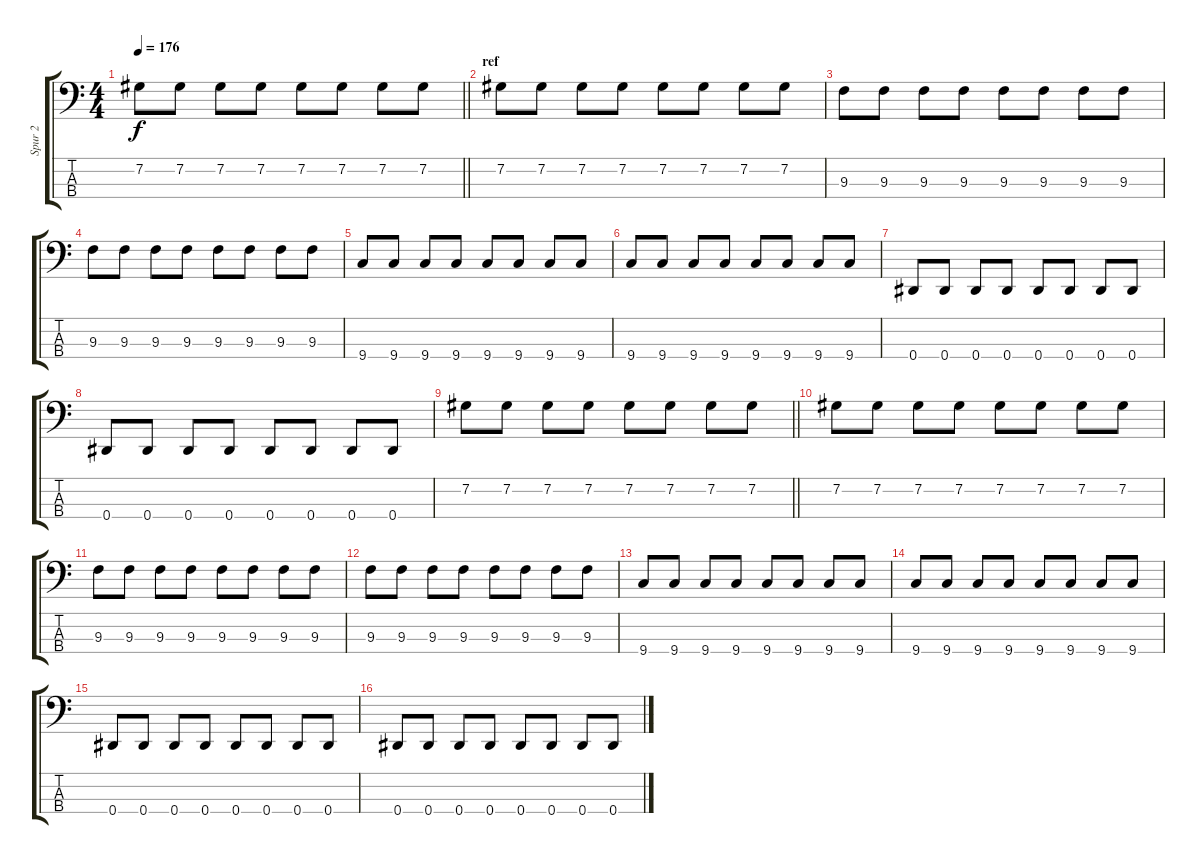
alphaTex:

\track ("Spur 2" "Spur 2") {instrument electricbasspick}
\staff {score tabs}
\tuning (Gb2 Db2 Ab1 Eb1) {hide}
\ts (4 4)
\tempo 176
\clef f4
\barLineRight lightlight
\ks c
7.2.8{dy f} 7.2.8 7.2.8 7.2.8 7.2.8 7.2.8 7.2.8 7.2.8 |
\section ("" "ref")
7.2.8 7.2.8 7.2.8 7.2.8 7.2.8 7.2.8 7.2.8 7.2.8 |
9.3.8 9.3.8 9.3.8 9.3.8 9.3.8 9.3.8 9.3.8 9.3.8 |
9.3.8 9.3.8 9.3.8 9.3.8 9.3.8 9.3.8 9.3.8 9.3.8 |
9.4.8 9.4.8 9.4.8 9.4.8 9.4.8 9.4.8 9.4.8 9.4.8 |
9.4.8 9.4.8 9.4.8 9.4.8 9.4.8 9.4.8 9.4.8 9.4.8 |
0.4.8 0.4.8 0.4.8 0.4.8 0.4.8 0.4.8 0.4.8 0.4.8 |
0.4.8 0.4.8 0.4.8 0.4.8 0.4.8 0.4.8 0.4.8 0.4.8 |
\barLineRight lightlight
7.2.8 7.2.8 7.2.8 7.2.8 7.2.8 7.2.8 7.2.8 7.2.8 |
7.2.8 7.2.8 7.2.8 7.2.8 7.2.8 7.2.8 7.2.8 7.2.8 |
9.3.8 9.3.8 9.3.8 9.3.8 9.3.8 9.3.8 9.3.8 9.3.8 |
9.3.8 9.3.8 9.3.8 9.3.8 9.3.8 9.3.8 9.3.8 9.3.8 |
9.4.8 9.4.8 9.4.8 9.4.8 9.4.8 9.4.8 9.4.8 9.4.8 |
9.4.8 9.4.8 9.4.8 9.4.8 9.4.8 9.4.8 9.4.8 9.4.8 |
0.4.8 0.4.8 0.4.8 0.4.8 0.4.8 0.4.8 0.4.8 0.4.8 |
0.4.8 0.4.8 0.4.8 0.4.8 0.4.8 0.4.8 0.4.8 0.4.8
